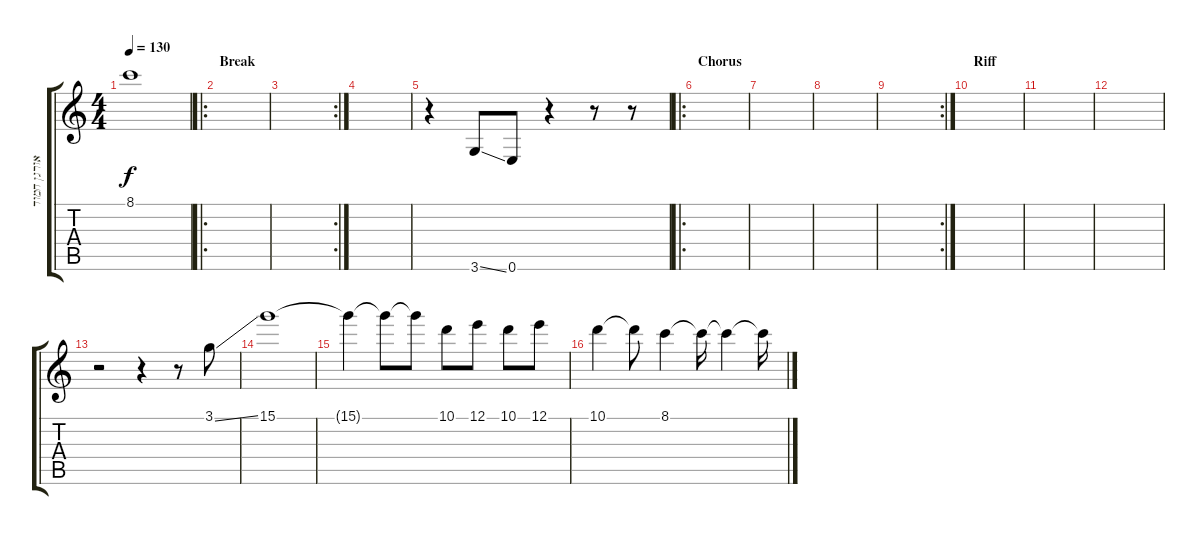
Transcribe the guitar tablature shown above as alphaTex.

\track ("אורגן חמוד (Normal guitar tune)" "אורגן חמוד") {instrument rockorgan}
\staff {score tabs}
\tuning (E5 B4 G4 D4 A3 E3) {hide}
\ts (4 4)
\tempo 130
\clef g2
\ks c
8.1{t}.1{dy f} |
\ro
\section ("" "Break")
|
\rc 2
|
|
r.4 3.6{ss}.8 0.6.8 r.4 r.8 r.8 |
\ro
\section ("" "Chorus")
|
|
|
\rc 2
|
\section ("" "Riff")
|
|
|
r.2 r.4 r.8 3.1{ss}.8 |
15.1.1 |
15.1{t}.4 15.1{t}.8 15.1{t}.8 10.1.8 12.1.8 10.1.8 12.1.8 |
10.1.4 10.1{t}.8 8.1.4 8.1{t}.16 8.1{t}.4 8.1{t}.16
